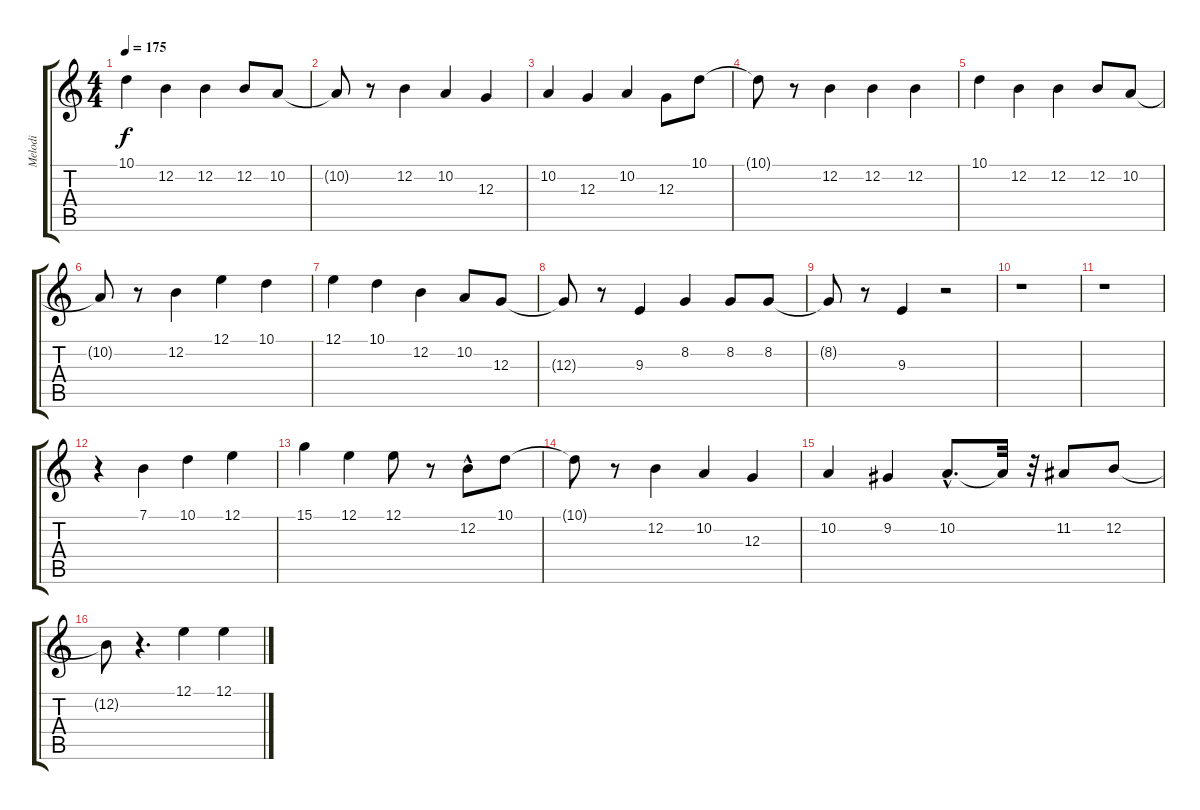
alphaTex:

\track ("Melodi" "Melodi") {instrument clavinet}
\staff {score tabs}
\tuning (E4 B3 G3 D3 A2 E2) {hide}
\ts (4 4)
\tempo 175
\clef g2
\ks c
10.1.4{dy f} 12.2.4 12.2.4 12.2.8 10.2.8 |
10.2{t}.8 r.8 12.2.4 10.2.4 12.3.4 |
10.2.4 12.3.4 10.2.4 12.3.8 10.1.8 |
10.1{t}.8 r.8 12.2.4 12.2.4 12.2.4 |
10.1.4 12.2.4 12.2.4 12.2.8 10.2.8 |
10.2{t}.8 r.8 12.2.4 12.1.4 10.1.4 |
12.1.4 10.1.4 12.2.4 10.2.8 12.3.8 |
12.3{t}.8 r.8 9.3.4 8.2.4 8.2.8 8.2.8 |
8.2{t}.8 r.8 9.3.4 r.2 |
r.1 |
r.1 |
r.4 7.1.4 10.1.4 12.1.4 |
15.1.4 12.1.4 12.1.8 r.8 12.2{hac}.8 10.1.8 |
10.1{t}.8 r.8 12.2.4 10.2.4 12.3.4 |
10.2.4 9.2.4 10.2{hac}.8{d} 10.2{t}.32 r.32 11.2.8 12.2.8 |
12.2{t}.8 r.4{d} 12.1.4 12.1.4
